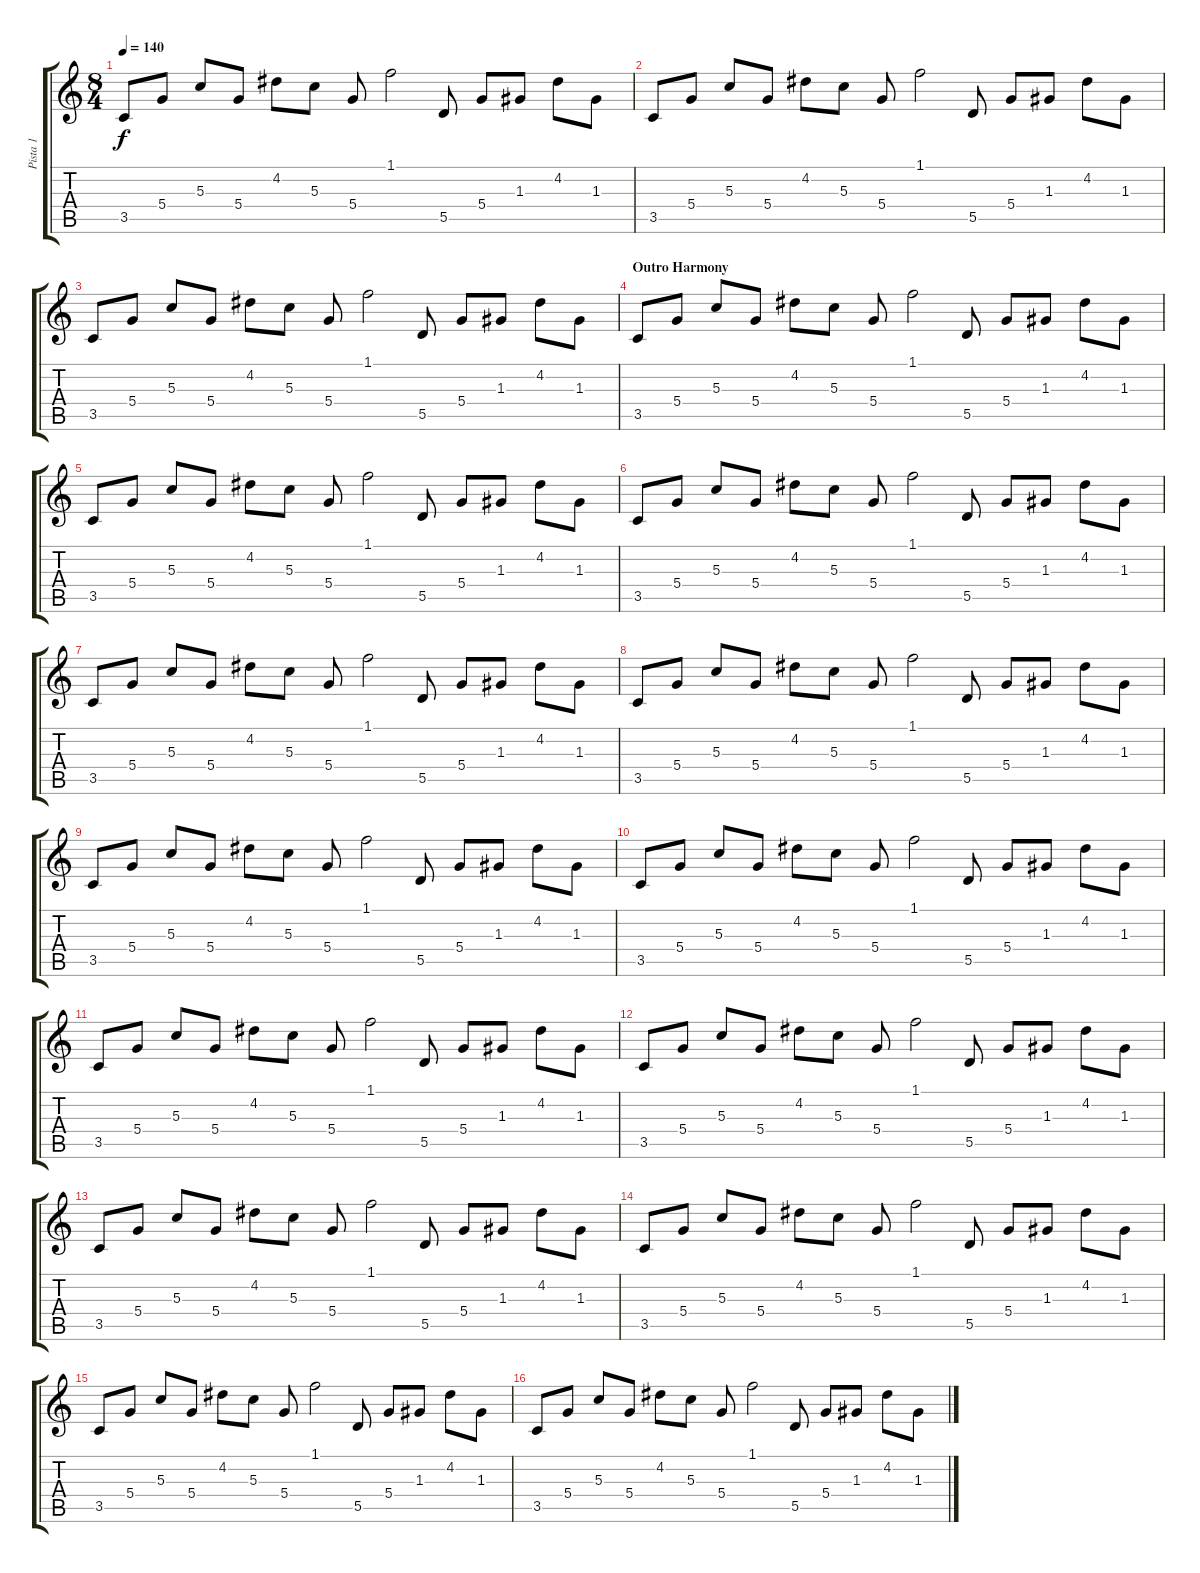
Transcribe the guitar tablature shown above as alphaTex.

\track ("Pista 1" "Pista 1") {instrument acousticguitarnylon}
\staff {score tabs}
\tuning (E4 B3 G3 D3 A2 E2) {hide}
\ts (8 4)
\tempo 140
\clef g2
\ks c
3.5.8{dy f} 5.4.8 5.3.8 5.4.8 4.2.8 5.3.8 5.4.8 1.1.2 5.5.8 5.4.8 1.3.8 4.2.8 1.3.8 |
3.5.8 5.4.8 5.3.8 5.4.8 4.2.8 5.3.8 5.4.8 1.1.2 5.5.8 5.4.8 1.3.8 4.2.8 1.3.8 |
3.5.8 5.4.8 5.3.8 5.4.8 4.2.8 5.3.8 5.4.8 1.1.2 5.5.8 5.4.8 1.3.8 4.2.8 1.3.8 |
\section ("" "Outro Harmony")
3.5.8 5.4.8 5.3.8 5.4.8 4.2.8 5.3.8 5.4.8 1.1.2 5.5.8 5.4.8 1.3.8 4.2.8 1.3.8 |
3.5.8 5.4.8 5.3.8 5.4.8 4.2.8 5.3.8 5.4.8 1.1.2 5.5.8 5.4.8 1.3.8 4.2.8 1.3.8 |
3.5.8 5.4.8 5.3.8 5.4.8 4.2.8 5.3.8 5.4.8 1.1.2 5.5.8 5.4.8 1.3.8 4.2.8 1.3.8 |
3.5.8 5.4.8 5.3.8 5.4.8 4.2.8 5.3.8 5.4.8 1.1.2 5.5.8 5.4.8 1.3.8 4.2.8 1.3.8 |
3.5.8 5.4.8 5.3.8 5.4.8 4.2.8 5.3.8 5.4.8 1.1.2 5.5.8 5.4.8 1.3.8 4.2.8 1.3.8 |
3.5.8 5.4.8 5.3.8 5.4.8 4.2.8 5.3.8 5.4.8 1.1.2 5.5.8 5.4.8 1.3.8 4.2.8 1.3.8 |
3.5.8 5.4.8 5.3.8 5.4.8 4.2.8 5.3.8 5.4.8 1.1.2 5.5.8 5.4.8 1.3.8 4.2.8 1.3.8 |
3.5.8 5.4.8 5.3.8 5.4.8 4.2.8 5.3.8 5.4.8 1.1.2 5.5.8 5.4.8 1.3.8 4.2.8 1.3.8 |
3.5.8 5.4.8 5.3.8 5.4.8 4.2.8 5.3.8 5.4.8 1.1.2 5.5.8 5.4.8 1.3.8 4.2.8 1.3.8 |
3.5.8 5.4.8 5.3.8 5.4.8 4.2.8 5.3.8 5.4.8 1.1.2 5.5.8 5.4.8 1.3.8 4.2.8 1.3.8 |
3.5.8 5.4.8 5.3.8 5.4.8 4.2.8 5.3.8 5.4.8 1.1.2 5.5.8 5.4.8 1.3.8 4.2.8 1.3.8 |
3.5.8 5.4.8 5.3.8 5.4.8 4.2.8 5.3.8 5.4.8 1.1.2 5.5.8 5.4.8 1.3.8 4.2.8 1.3.8 |
3.5.8{volume 10} 5.4.8 5.3.8 5.4.8 4.2.8 5.3.8 5.4.8 1.1.2 5.5.8 5.4.8 1.3.8 4.2.8 1.3.8
